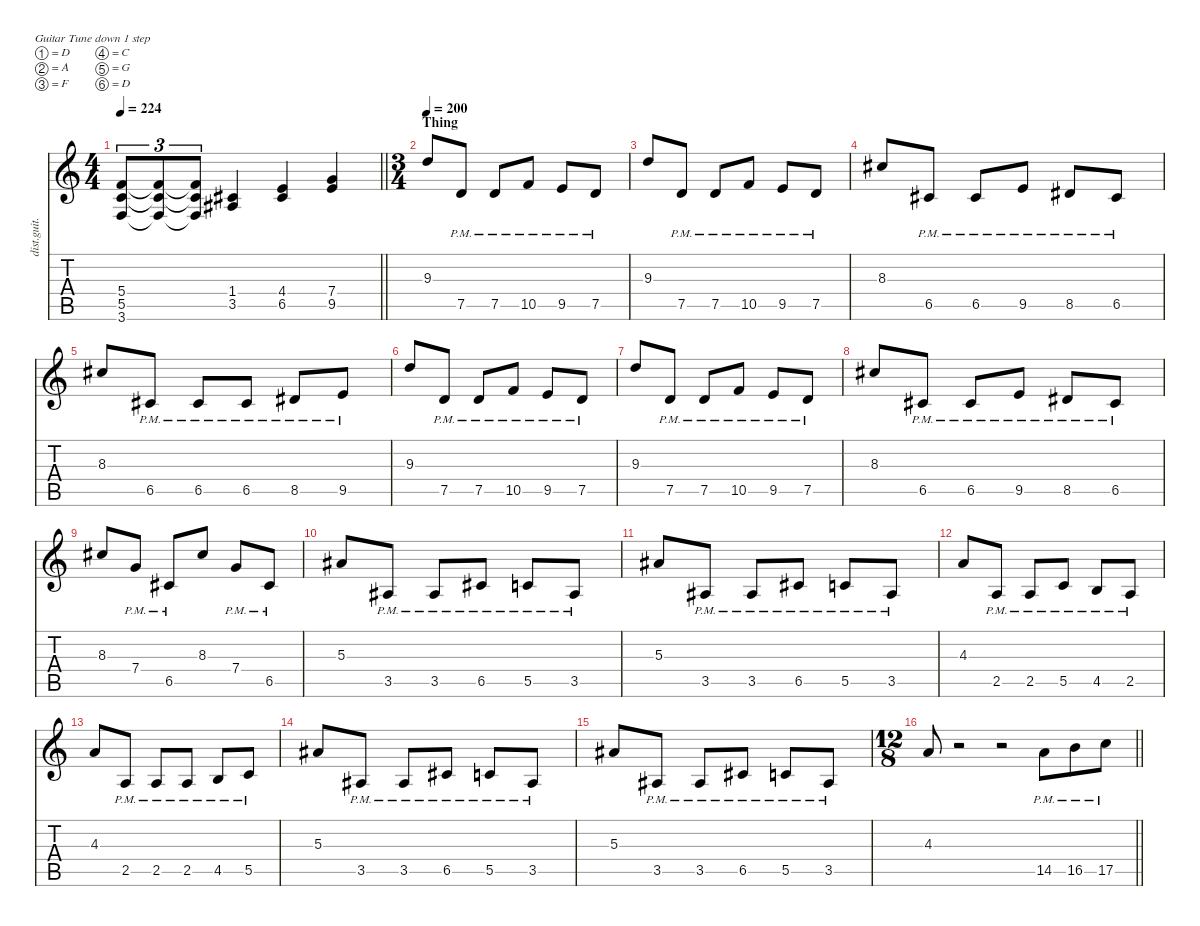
\defaultSystemsLayout 4
\hideDynamics
\bracketExtendMode nobrackets
\otherSystemsTrackNameOrientation horizontal
\track ("Left Guitar" "dist.guit.") {instrument distortionguitar}
\staff {score tabs}
\tuning (D4 A3 F3 C3 G2 D2)
\ts (4 4)
\tempo 224
\clef g2
\barLineRight lightlight
\ks c
(5.4 5.5 3.6).8{tu (3 2) dy f beam Up} (5.4{t} 5.5{t} 3.6{t}).8{tu (3 2) beam Up} (5.4{t} 5.5{t} 3.6{t}).8{tu (3 2) beam Up} (1.4{acc #} 3.5{acc #}).4{beam Up} (4.4 6.5{acc #}).4{beam Up} (7.4 9.5).4{beam Up} |
\ts (3 4)
\beaming (8 2 2 2)
\section ("" "Thing")
\tempo 200
9.3.8{beam Up} 7.5{pm}.8{beam Up} 7.5{pm}.8{beam Up} 10.5{pm}.8{beam Up} 9.5{pm}.8{beam Up} 7.5{pm}.8{beam Up} |
9.3.8{beam Up} 7.5{pm}.8{beam Up} 7.5{pm}.8{beam Up} 10.5{pm}.8{beam Up} 9.5{pm}.8{beam Up} 7.5{pm}.8{beam Up} |
8.3{acc #}.8{beam Up} 6.5{pm acc #}.8{beam Up} 6.5{pm acc #}.8{beam Up} 9.5{pm}.8{beam Up} 8.5{pm acc #}.8{beam Up} 6.5{pm acc #}.8{beam Up} |
8.3{acc #}.8{beam Up} 6.5{pm acc #}.8{beam Up} 6.5{pm acc #}.8{beam Up} 6.5{pm acc #}.8{beam Up} 8.5{pm acc #}.8{beam Up} 9.5{pm}.8{beam Up} |
9.3.8{beam Up} 7.5{pm}.8{beam Up} 7.5{pm}.8{beam Up} 10.5{pm}.8{beam Up} 9.5{pm}.8{beam Up} 7.5{pm}.8{beam Up} |
9.3.8{beam Up} 7.5{pm}.8{beam Up} 7.5{pm}.8{beam Up} 10.5{pm}.8{beam Up} 9.5{pm}.8{beam Up} 7.5{pm}.8{beam Up} |
8.3{acc #}.8{beam Up} 6.5{pm acc #}.8{beam Up} 6.5{pm acc #}.8{beam Up} 9.5{pm}.8{beam Up} 8.5{pm acc #}.8{beam Up} 6.5{pm acc #}.8{beam Up} |
8.3{acc #}.8{beam Up} 7.4{pm}.8{beam Up} 6.5{pm acc #}.8{beam Up} 8.3{acc #}.8{beam Up} 7.4{pm}.8{beam Up} 6.5{pm acc #}.8{beam Up} |
5.3{acc #}.8{beam Up} 3.5{pm acc #}.8{beam Up} 3.5{pm acc #}.8{beam Up} 6.5{pm acc #}.8{beam Up} 5.5{pm}.8{beam Up} 3.5{pm acc #}.8{beam Up} |
5.3{acc #}.8{beam Up} 3.5{pm acc #}.8{beam Up} 3.5{pm acc #}.8{beam Up} 6.5{pm acc #}.8{beam Up} 5.5{pm}.8{beam Up} 3.5{pm acc #}.8{beam Up} |
4.3.8{beam Up} 2.5{pm}.8{beam Up} 2.5{pm}.8{beam Up} 5.5{pm}.8{beam Up} 4.5{pm}.8{beam Up} 2.5{pm}.8{beam Up} |
4.3.8{beam Up} 2.5{pm}.8{beam Up} 2.5{pm}.8{beam Up} 2.5{pm}.8{beam Up} 4.5{pm}.8{beam Up} 5.5{pm}.8{beam Up} |
5.3{acc #}.8{beam Up} 3.5{pm acc #}.8{beam Up} 3.5{pm acc #}.8{beam Up} 6.5{pm acc #}.8{beam Up} 5.5{pm}.8{beam Up} 3.5{pm acc #}.8{beam Up} |
5.3{acc #}.8{beam Up} 3.5{pm acc #}.8{beam Up} 3.5{pm acc #}.8{beam Up} 6.5{pm acc #}.8{beam Up} 5.5{pm}.8{beam Up} 3.5{pm acc #}.8{beam Up} |
\ts (12 8)
\beaming (8 3 3 3 3)
\barLineRight lightlight
4.3.8{beam Up} r.2{beam Up} r.2{beam Up} 14.5{pm}.8{beam Down} 16.5{pm}.8{beam Down} 17.5{pm}.8{beam Down}
